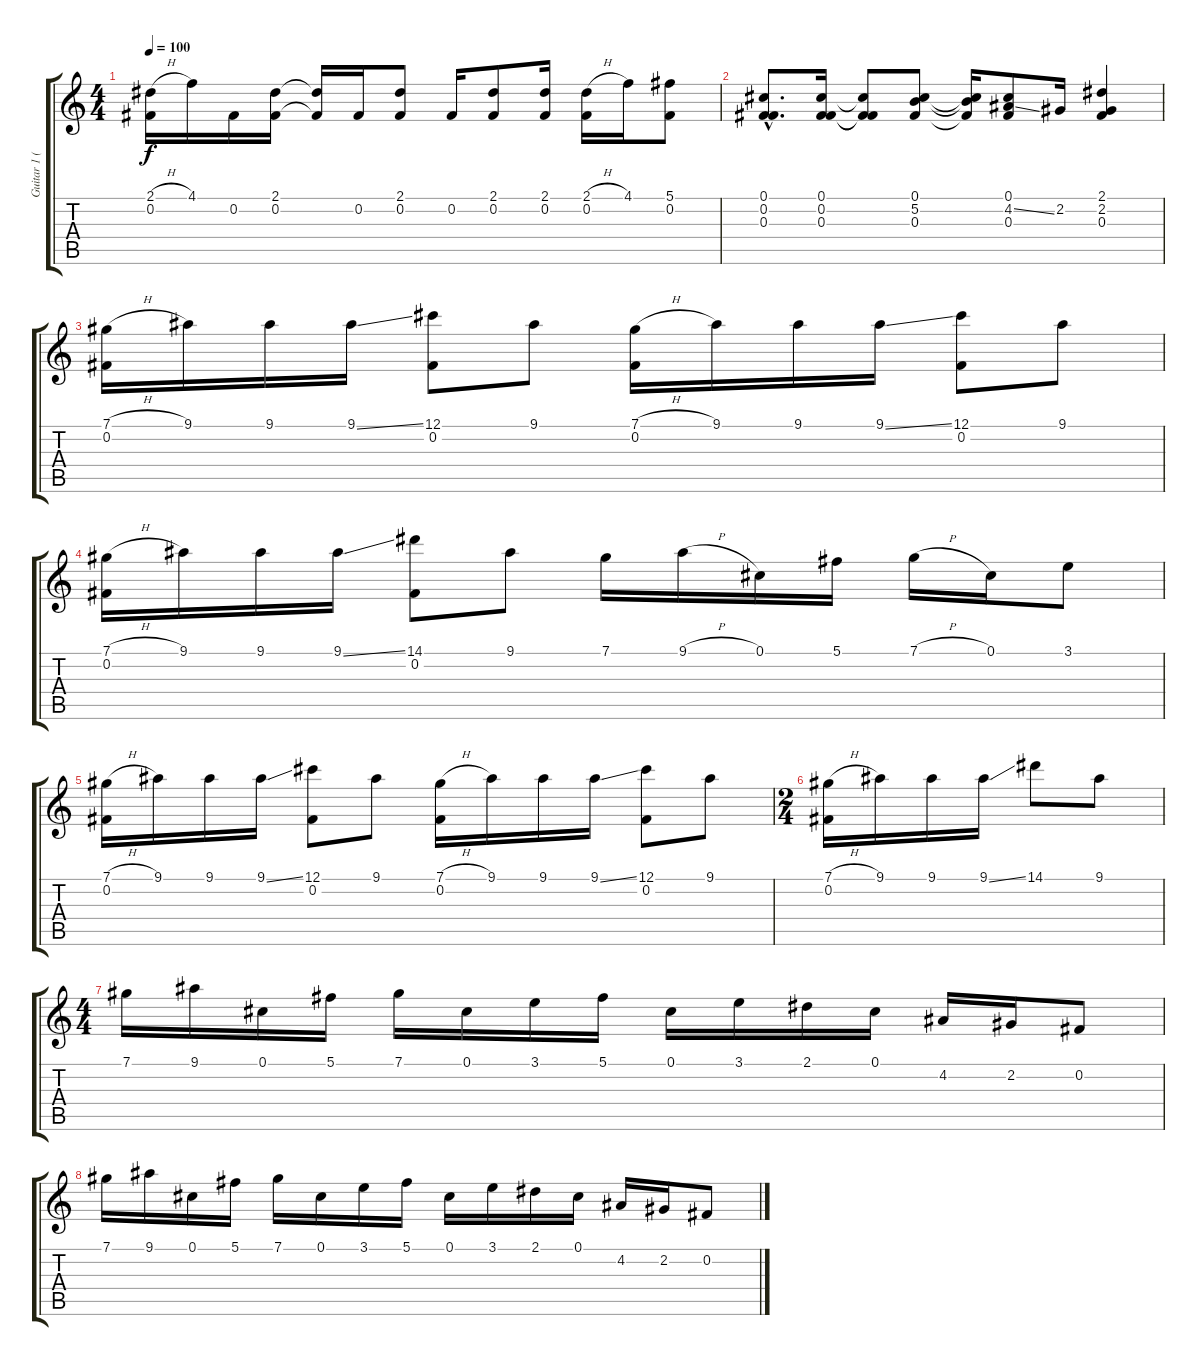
\track ("Guitar 1 (delay 450ms)" "Guitar 1 (") {instrument overdrivenguitar}
\staff {score tabs}
\tuning (Db4 Gb3 Gb3 Db3 Gb2 Db2) {hide}
\ts (4 4)
\tempo 100
\clef g2
\ks c
(2.1{h} 0.2).16{dy f} 4.1.16 0.2.16 (2.1 0.2).16 (2.1{t} 0.2{t}).16 0.2.16 (2.1 0.2).8 0.2.16 (2.1 0.2).8 (2.1 0.2).16 (2.1{h} 0.2).16 4.1.16 (5.1 0.2).8 |
(0.1{hac} 0.2{hac} 0.3{hac}).8{d} (0.1 0.2 0.3).16 (0.1{t} 0.2{t} 0.3{t}).8 (0.1 5.2 0.3).8 (0.1{t} 5.2{t} 0.3{t}).16 (0.1 4.2{ss} 0.3).8 2.2.16 (2.1 2.2 0.3).4 |
(7.1{h} 0.2).16 9.1.16 9.1.16 9.1{ss}.16 (12.1 0.2).8 9.1.8 (7.1{h} 0.2).16 9.1.16 9.1.16 9.1{ss}.16 (12.1 0.2).8 9.1.8 |
(7.1{h} 0.2).16 9.1.16 9.1.16 9.1{ss}.16 (14.1 0.2).8 9.1.8 7.1.16 9.1{h}.16 0.1.16 5.1.16 7.1{h}.16 0.1.16 3.1.8 |
(7.1{h} 0.2).16 9.1.16 9.1.16 9.1{ss}.16 (12.1 0.2).8 9.1.8 (7.1{h} 0.2).16 9.1.16 9.1.16 9.1{ss}.16 (12.1 0.2).8 9.1.8 |
\ts (2 4)
(7.1{h} 0.2).16 9.1.16 9.1.16 9.1{ss}.16 14.1.8 9.1.8 |
\ts (4 4)
7.1.16 9.1.16 0.1.16 5.1.16 7.1.16 0.1.16 3.1.16 5.1.16 0.1.16 3.1.16 2.1.16 0.1.16 4.2.16 2.2.16 0.2.8 |
7.1.16 9.1.16 0.1.16 5.1.16 7.1.16 0.1.16 3.1.16 5.1.16 0.1.16 3.1.16 2.1.16 0.1.16 4.2.16 2.2.16 0.2.8
